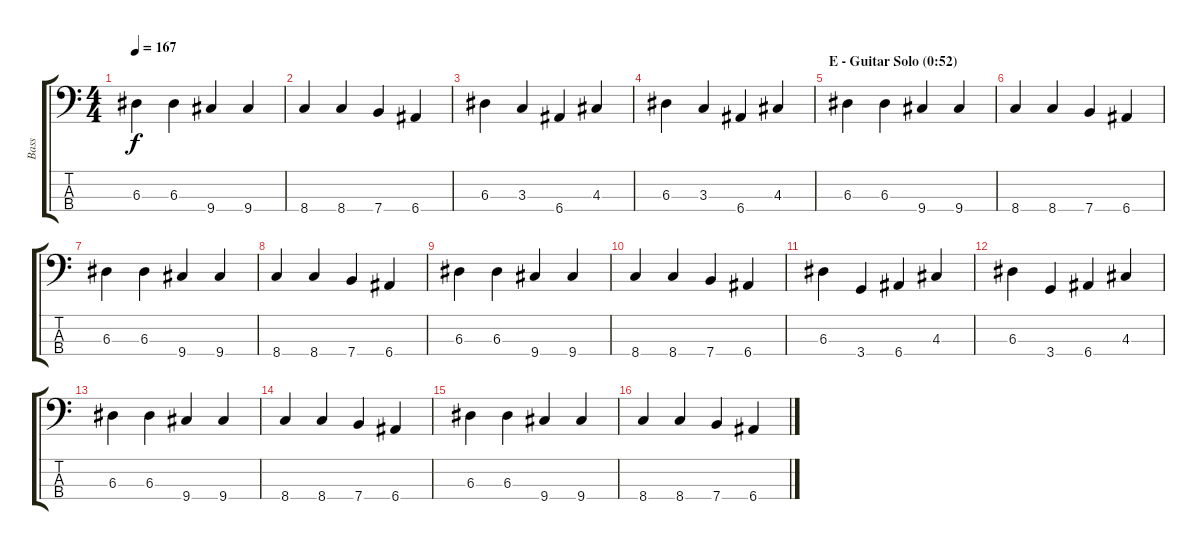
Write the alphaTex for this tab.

\track ("Bass" "Bass") {instrument electricbasspick}
\staff {score tabs}
\tuning (G2 D2 A1 E1) {hide}
\ts (4 4)
\tempo 167
\clef f4
\ks c
6.3.4{dy f} 6.3.4 9.4.4 9.4.4 |
8.4.4 8.4.4 7.4.4 6.4.4 |
6.3.4 3.3.4 6.4.4 4.3.4 |
6.3.4 3.3.4 6.4.4 4.3.4 |
\section ("" "E - Guitar Solo (0:52)")
6.3.4 6.3.4 9.4.4 9.4.4 |
8.4.4 8.4.4 7.4.4 6.4.4 |
6.3.4 6.3.4 9.4.4 9.4.4 |
8.4.4 8.4.4 7.4.4 6.4.4 |
6.3.4 6.3.4 9.4.4 9.4.4 |
8.4.4 8.4.4 7.4.4 6.4.4 |
6.3.4 3.4.4 6.4.4 4.3.4 |
6.3.4 3.4.4 6.4.4 4.3.4 |
6.3.4 6.3.4 9.4.4 9.4.4 |
8.4.4 8.4.4 7.4.4 6.4.4 |
6.3.4 6.3.4 9.4.4 9.4.4 |
8.4.4 8.4.4 7.4.4 6.4.4
